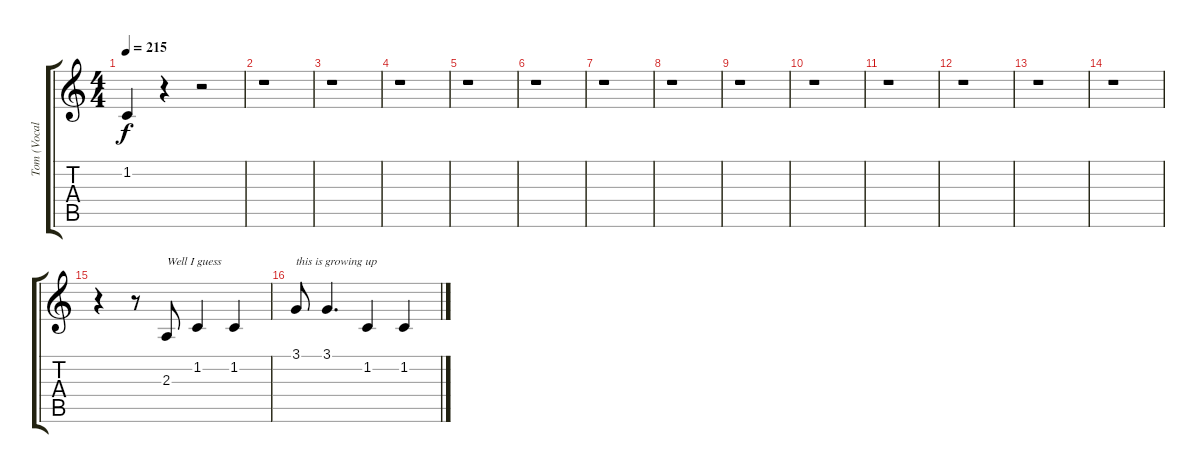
\track ("Tom (Vocals)" "Tom (Vocal") {instrument tenorsax}
\staff {score tabs}
\tuning (E4 B3 G3 D3 A2 E2) {hide}
\ts (4 4)
\tempo 215
\clef g2
\ks c
1.2.4{dy f} r.4 r.2 |
r.1 |
r.1 |
r.1 |
r.1 |
r.1 |
r.1 |
r.1 |
r.1 |
r.1 |
r.1 |
r.1 |
r.1 |
r.1 |
r.4 r.8 2.3.8{txt "Well I guess"} 1.2.4 1.2.4 |
3.1.8{txt "this is growing up"} 3.1.4{d} 1.2.4 1.2.4
